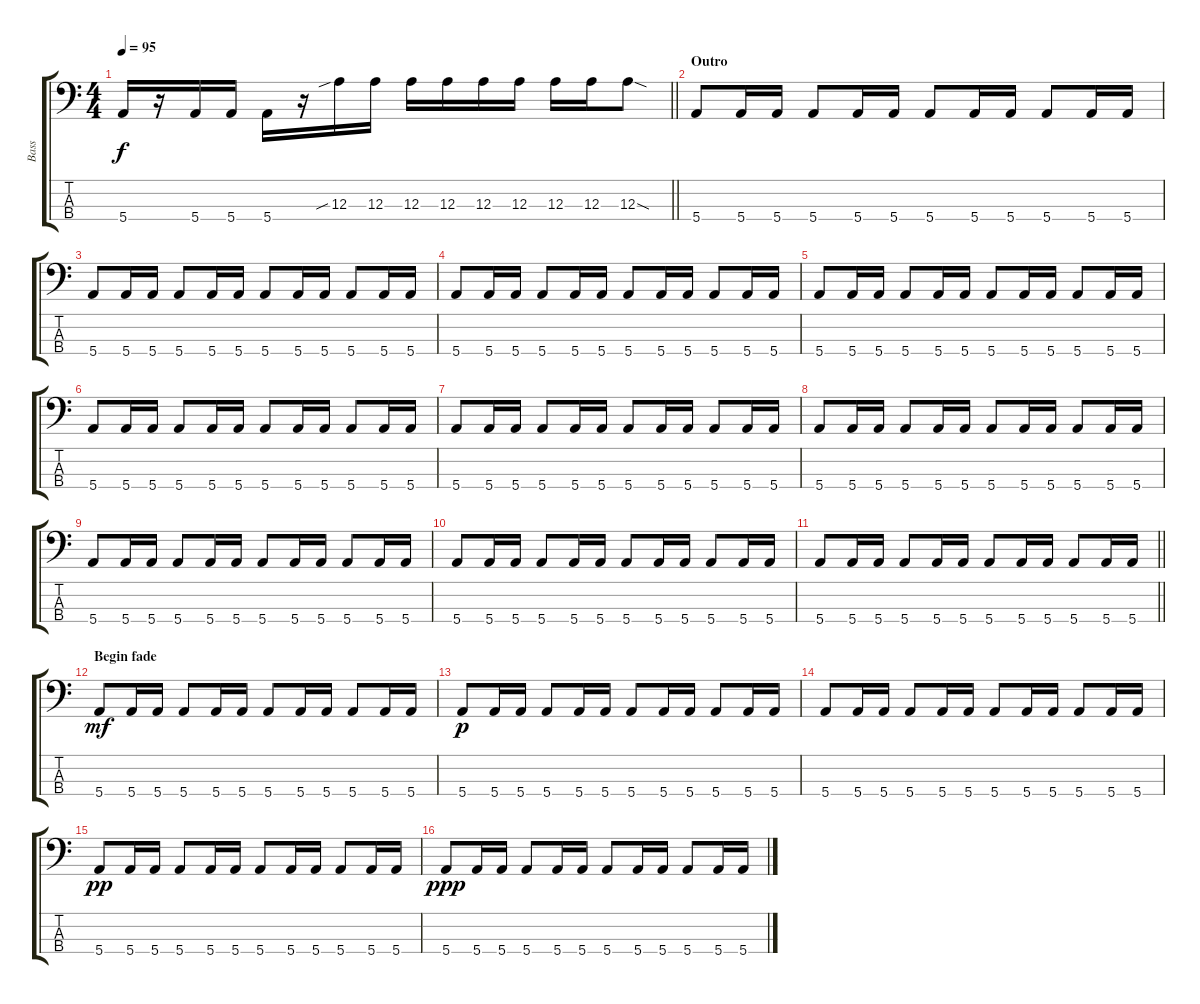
\track ("Bass" "Bass") {instrument electricbassfinger}
\staff {score tabs}
\tuning (G2 D2 A1 E1) {hide}
\ts (4 4)
\tempo 95
\clef f4
\barLineRight lightlight
\ks aminor
5.4.16{dy f} r.16 5.4.16 5.4.16 5.4.16 r.16 12.3{sib}.16 12.3.16 12.3.16 12.3.16 12.3.16 12.3.16 12.3.16 12.3.16 12.3{sod}.8 |
\section ("" "Outro")
5.4.8 5.4.16 5.4.16 5.4.8 5.4.16 5.4.16 5.4.8 5.4.16 5.4.16 5.4.8 5.4.16 5.4.16 |
5.4.8 5.4.16 5.4.16 5.4.8 5.4.16 5.4.16 5.4.8 5.4.16 5.4.16 5.4.8 5.4.16 5.4.16 |
5.4.8 5.4.16 5.4.16 5.4.8 5.4.16 5.4.16 5.4.8 5.4.16 5.4.16 5.4.8 5.4.16 5.4.16 |
5.4.8 5.4.16 5.4.16 5.4.8 5.4.16 5.4.16 5.4.8 5.4.16 5.4.16 5.4.8 5.4.16 5.4.16 |
5.4.8 5.4.16 5.4.16 5.4.8 5.4.16 5.4.16 5.4.8 5.4.16 5.4.16 5.4.8 5.4.16 5.4.16 |
5.4.8 5.4.16 5.4.16 5.4.8 5.4.16 5.4.16 5.4.8 5.4.16 5.4.16 5.4.8 5.4.16 5.4.16 |
5.4.8 5.4.16 5.4.16 5.4.8 5.4.16 5.4.16 5.4.8 5.4.16 5.4.16 5.4.8 5.4.16 5.4.16 |
5.4.8 5.4.16 5.4.16 5.4.8 5.4.16 5.4.16 5.4.8 5.4.16 5.4.16 5.4.8 5.4.16 5.4.16 |
5.4.8 5.4.16 5.4.16 5.4.8 5.4.16 5.4.16 5.4.8 5.4.16 5.4.16 5.4.8 5.4.16 5.4.16 |
\barLineRight lightlight
5.4.8 5.4.16 5.4.16 5.4.8 5.4.16 5.4.16 5.4.8 5.4.16 5.4.16 5.4.8 5.4.16 5.4.16 |
\section ("" "Begin fade")
5.4.8{dy mf} 5.4.16 5.4.16 5.4.8 5.4.16 5.4.16 5.4.8 5.4.16 5.4.16 5.4.8 5.4.16 5.4.16 |
5.4.8{dy p} 5.4.16 5.4.16 5.4.8 5.4.16 5.4.16 5.4.8 5.4.16 5.4.16 5.4.8 5.4.16 5.4.16 |
5.4.8 5.4.16 5.4.16 5.4.8 5.4.16 5.4.16 5.4.8 5.4.16 5.4.16 5.4.8 5.4.16 5.4.16 |
5.4.8{dy pp} 5.4.16 5.4.16 5.4.8 5.4.16 5.4.16 5.4.8 5.4.16 5.4.16 5.4.8 5.4.16 5.4.16 |
5.4.8{dy ppp} 5.4.16 5.4.16 5.4.8 5.4.16 5.4.16 5.4.8 5.4.16 5.4.16 5.4.8 5.4.16 5.4.16
